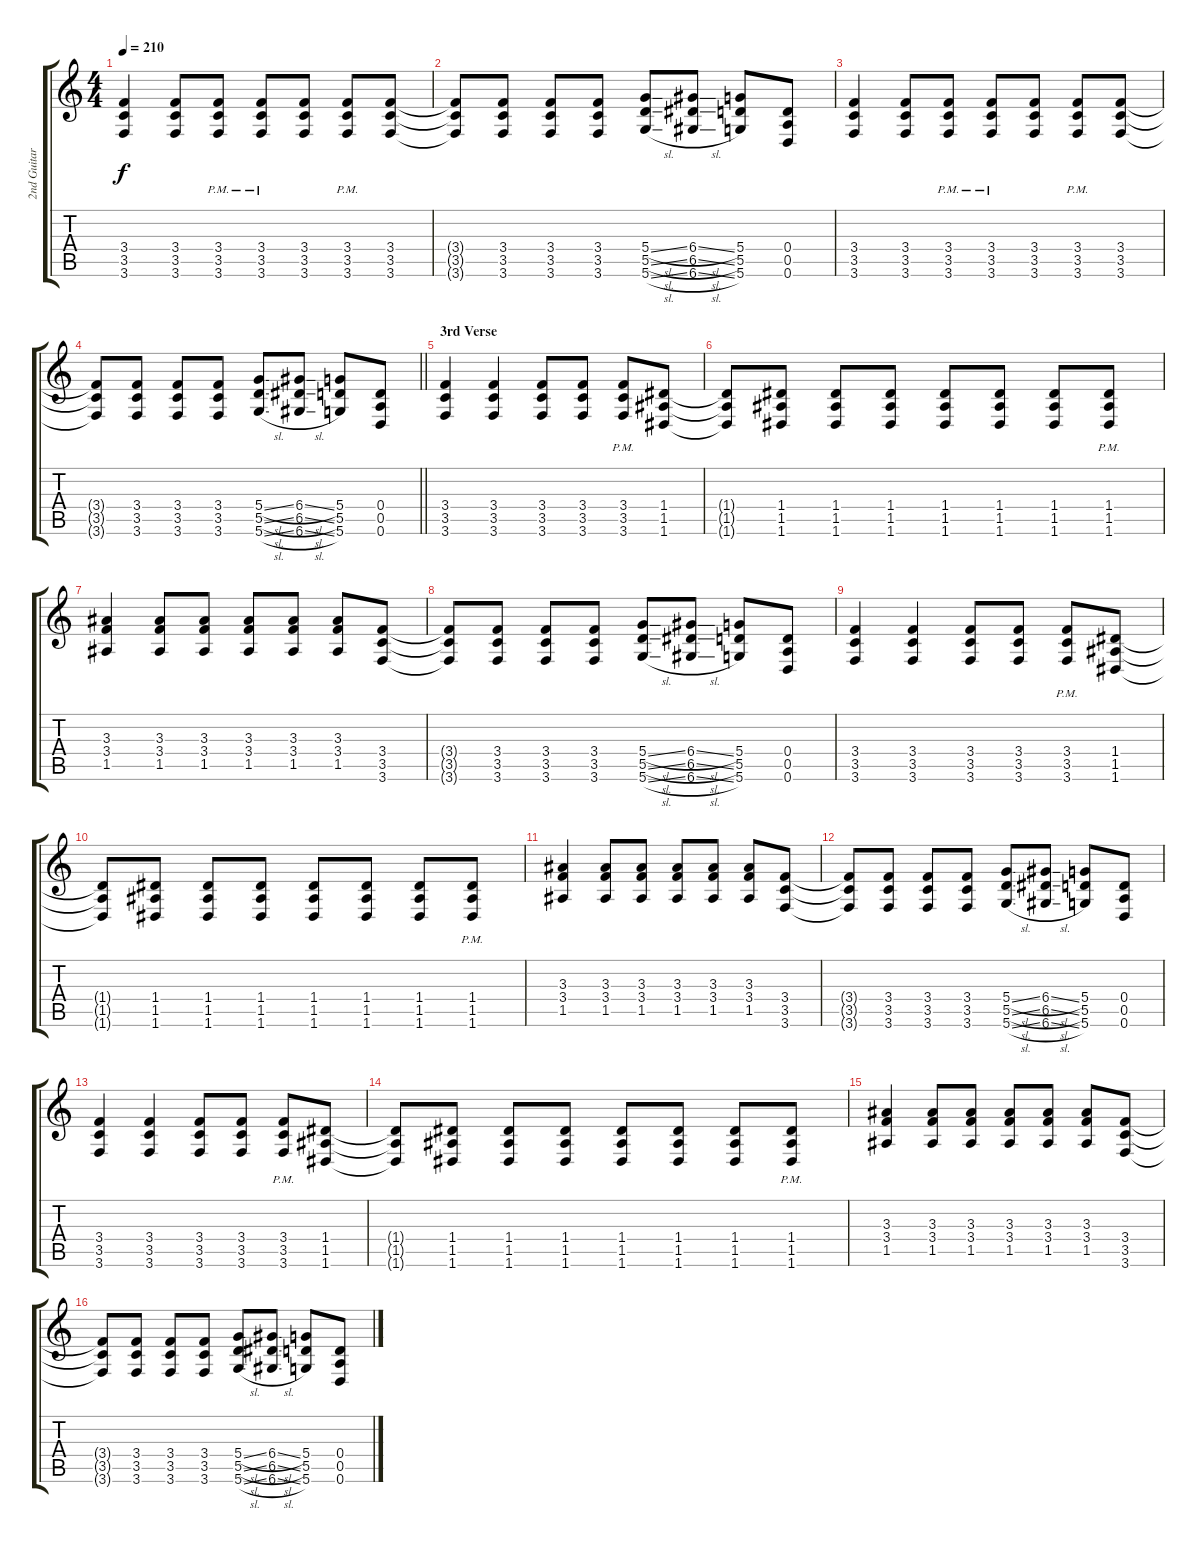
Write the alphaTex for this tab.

\track ("2nd Guitar" "2nd Guitar") {instrument distortionguitar}
\staff {score tabs}
\tuning (E4 B3 G3 D3 A2 D2) {hide}
\ts (4 4)
\tempo 210
\clef g2
\ks c
(3.4 3.5 3.6).4{dy f} (3.4 3.5 3.6).8 (3.4{pm} 3.5{pm} 3.6{pm}).8 (3.4{pm} 3.5{pm} 3.6{pm}).8 (3.4 3.5 3.6).8 (3.4{pm} 3.5{pm} 3.6{pm}).8 (3.4 3.5 3.6).8 |
(3.4{t} 3.5{t} 3.6{t}).8 (3.4 3.5 3.6).8 (3.4 3.5 3.6).8 (3.4 3.5 3.6).8 (5.4{sl} 5.5{sl} 5.6{sl}).8 (6.4{sl} 6.5{sl} 6.6{sl}).8 (5.4 5.5 5.6).8 (0.4 0.5 0.6).8 |
(3.4 3.5 3.6).4 (3.4 3.5 3.6).8 (3.4{pm} 3.5{pm} 3.6{pm}).8 (3.4{pm} 3.5{pm} 3.6{pm}).8 (3.4 3.5 3.6).8 (3.4{pm} 3.5{pm} 3.6{pm}).8 (3.4 3.5 3.6).8 |
\barLineRight lightlight
(3.4{t} 3.5{t} 3.6{t}).8 (3.4 3.5 3.6).8 (3.4 3.5 3.6).8 (3.4 3.5 3.6).8 (5.4{sl} 5.5{sl} 5.6{sl}).8 (6.4{sl} 6.5{sl} 6.6{sl}).8 (5.4 5.5 5.6).8 (0.4 0.5 0.6).8 |
\section ("" "3rd Verse")
(3.4 3.5 3.6).4 (3.4 3.5 3.6).4 (3.4 3.5 3.6).8 (3.4 3.5 3.6).8 (3.4{pm} 3.5{pm} 3.6{pm}).8 (1.4 1.5 1.6).8 |
(1.4{t} 1.5{t} 1.6{t}).8 (1.4 1.5 1.6).8 (1.4 1.5 1.6).8 (1.4 1.5 1.6).8 (1.4 1.5 1.6).8 (1.4 1.5 1.6).8 (1.4 1.5 1.6).8 (1.4{pm} 1.5{pm} 1.6{pm}).8 |
(3.3 3.4 1.5).4 (3.3 3.4 1.5).8 (3.3 3.4 1.5).8 (3.3 3.4 1.5).8 (3.3 3.4 1.5).8 (3.3 3.4 1.5).8 (3.4 3.5 3.6).8 |
(3.4{t} 3.5{t} 3.6{t}).8 (3.4 3.5 3.6).8 (3.4 3.5 3.6).8 (3.4 3.5 3.6).8 (5.4{sl} 5.5{sl} 5.6{sl}).8 (6.4{sl} 6.5{sl} 6.6{sl}).8 (5.4 5.5 5.6).8 (0.4 0.5 0.6).8 |
(3.4 3.5 3.6).4 (3.4 3.5 3.6).4 (3.4 3.5 3.6).8 (3.4 3.5 3.6).8 (3.4{pm} 3.5{pm} 3.6{pm}).8 (1.4 1.5 1.6).8 |
(1.4{t} 1.5{t} 1.6{t}).8 (1.4 1.5 1.6).8 (1.4 1.5 1.6).8 (1.4 1.5 1.6).8 (1.4 1.5 1.6).8 (1.4 1.5 1.6).8 (1.4 1.5 1.6).8 (1.4{pm} 1.5{pm} 1.6{pm}).8 |
(3.3 3.4 1.5).4 (3.3 3.4 1.5).8 (3.3 3.4 1.5).8 (3.3 3.4 1.5).8 (3.3 3.4 1.5).8 (3.3 3.4 1.5).8 (3.4 3.5 3.6).8 |
(3.4{t} 3.5{t} 3.6{t}).8 (3.4 3.5 3.6).8 (3.4 3.5 3.6).8 (3.4 3.5 3.6).8 (5.4{sl} 5.5{sl} 5.6{sl}).8 (6.4{sl} 6.5{sl} 6.6{sl}).8 (5.4 5.5 5.6).8 (0.4 0.5 0.6).8 |
(3.4 3.5 3.6).4 (3.4 3.5 3.6).4 (3.4 3.5 3.6).8 (3.4 3.5 3.6).8 (3.4{pm} 3.5{pm} 3.6{pm}).8 (1.4 1.5 1.6).8 |
(1.4{t} 1.5{t} 1.6{t}).8 (1.4 1.5 1.6).8 (1.4 1.5 1.6).8 (1.4 1.5 1.6).8 (1.4 1.5 1.6).8 (1.4 1.5 1.6).8 (1.4 1.5 1.6).8 (1.4{pm} 1.5{pm} 1.6{pm}).8 |
(3.3 3.4 1.5).4 (3.3 3.4 1.5).8 (3.3 3.4 1.5).8 (3.3 3.4 1.5).8 (3.3 3.4 1.5).8 (3.3 3.4 1.5).8 (3.4 3.5 3.6).8 |
(3.4{t} 3.5{t} 3.6{t}).8 (3.4 3.5 3.6).8 (3.4 3.5 3.6).8 (3.4 3.5 3.6).8 (5.4{sl} 5.5{sl} 5.6{sl}).8 (6.4{sl} 6.5{sl} 6.6{sl}).8 (5.4 5.5 5.6).8 (0.4 0.5 0.6).8
